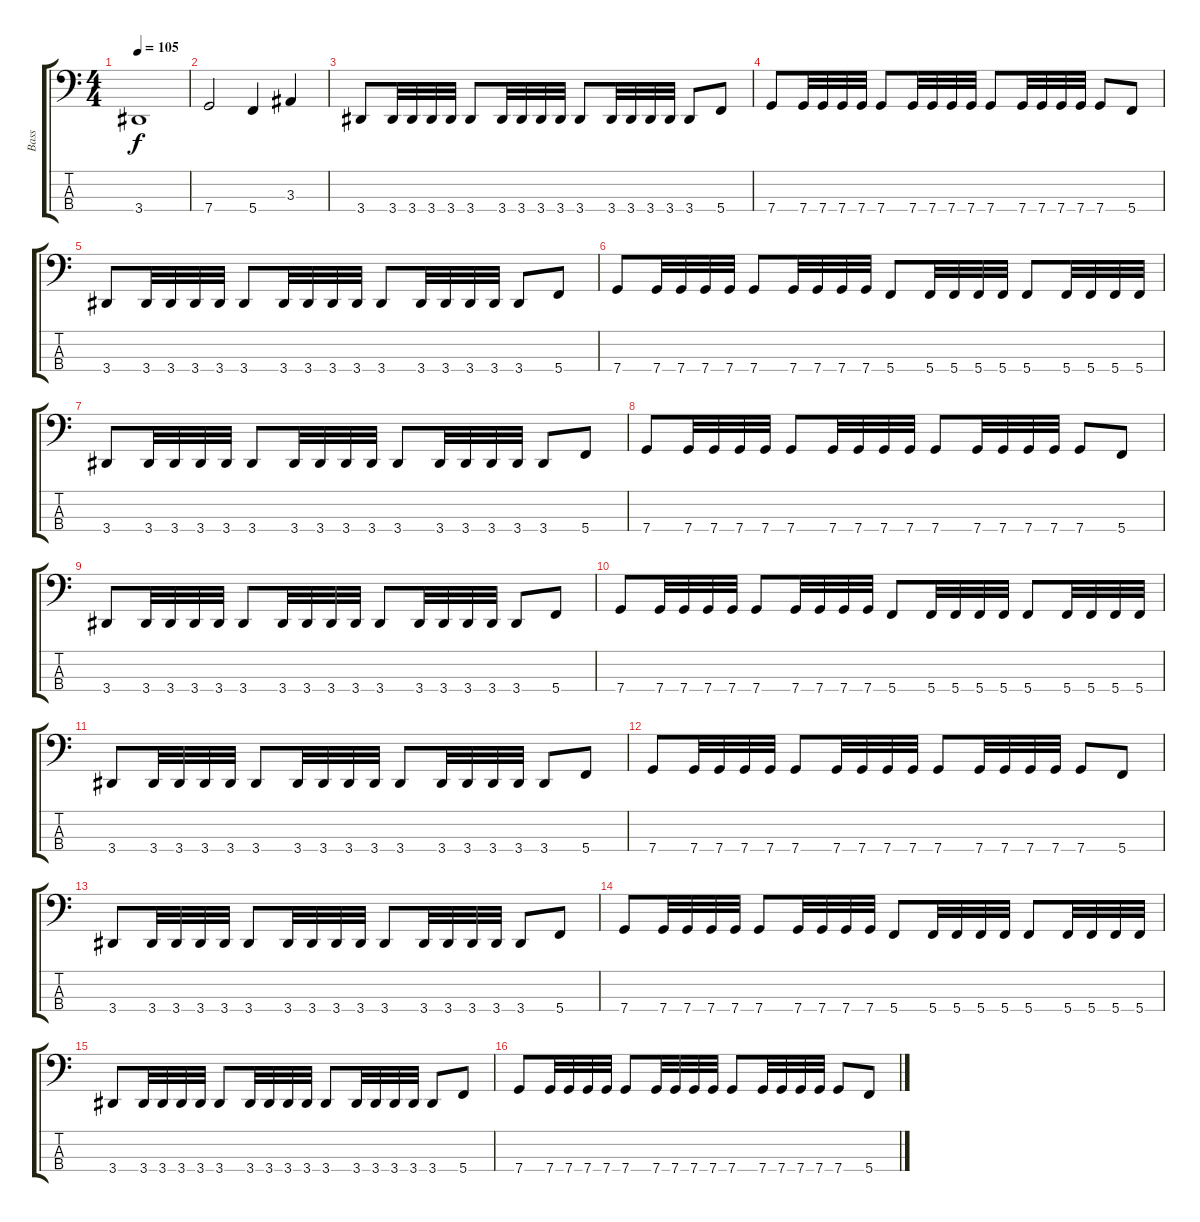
\track ("Bass" "Bass") {instrument electricbassfinger}
\staff {score tabs}
\tuning (F2 C2 G1 C1) {hide}
\ts (4 4)
\tempo 105
\clef f4
\ks c
3.4.1{dy f} |
7.4.2 5.4.4 3.3.4 |
3.4.8 3.4.32 3.4.32 3.4.32 3.4.32 3.4.8 3.4.32 3.4.32 3.4.32 3.4.32 3.4.8 3.4.32 3.4.32 3.4.32 3.4.32 3.4.8 5.4.8 |
7.4.8 7.4.32 7.4.32 7.4.32 7.4.32 7.4.8 7.4.32 7.4.32 7.4.32 7.4.32 7.4.8 7.4.32 7.4.32 7.4.32 7.4.32 7.4.8 5.4.8 |
3.4.8 3.4.32 3.4.32 3.4.32 3.4.32 3.4.8 3.4.32 3.4.32 3.4.32 3.4.32 3.4.8 3.4.32 3.4.32 3.4.32 3.4.32 3.4.8 5.4.8 |
7.4.8 7.4.32 7.4.32 7.4.32 7.4.32 7.4.8 7.4.32 7.4.32 7.4.32 7.4.32 5.4.8 5.4.32 5.4.32 5.4.32 5.4.32 5.4.8 5.4.32 5.4.32 5.4.32 5.4.32 |
3.4.8 3.4.32 3.4.32 3.4.32 3.4.32 3.4.8 3.4.32 3.4.32 3.4.32 3.4.32 3.4.8 3.4.32 3.4.32 3.4.32 3.4.32 3.4.8 5.4.8 |
7.4.8 7.4.32 7.4.32 7.4.32 7.4.32 7.4.8 7.4.32 7.4.32 7.4.32 7.4.32 7.4.8 7.4.32 7.4.32 7.4.32 7.4.32 7.4.8 5.4.8 |
3.4.8 3.4.32 3.4.32 3.4.32 3.4.32 3.4.8 3.4.32 3.4.32 3.4.32 3.4.32 3.4.8 3.4.32 3.4.32 3.4.32 3.4.32 3.4.8 5.4.8 |
7.4.8 7.4.32 7.4.32 7.4.32 7.4.32 7.4.8 7.4.32 7.4.32 7.4.32 7.4.32 5.4.8 5.4.32 5.4.32 5.4.32 5.4.32 5.4.8 5.4.32 5.4.32 5.4.32 5.4.32 |
3.4.8 3.4.32 3.4.32 3.4.32 3.4.32 3.4.8 3.4.32 3.4.32 3.4.32 3.4.32 3.4.8 3.4.32 3.4.32 3.4.32 3.4.32 3.4.8 5.4.8 |
7.4.8 7.4.32 7.4.32 7.4.32 7.4.32 7.4.8 7.4.32 7.4.32 7.4.32 7.4.32 7.4.8 7.4.32 7.4.32 7.4.32 7.4.32 7.4.8 5.4.8 |
3.4.8 3.4.32 3.4.32 3.4.32 3.4.32 3.4.8 3.4.32 3.4.32 3.4.32 3.4.32 3.4.8 3.4.32 3.4.32 3.4.32 3.4.32 3.4.8 5.4.8 |
7.4.8 7.4.32 7.4.32 7.4.32 7.4.32 7.4.8 7.4.32 7.4.32 7.4.32 7.4.32 5.4.8 5.4.32 5.4.32 5.4.32 5.4.32 5.4.8 5.4.32 5.4.32 5.4.32 5.4.32 |
3.4.8 3.4.32 3.4.32 3.4.32 3.4.32 3.4.8 3.4.32 3.4.32 3.4.32 3.4.32 3.4.8 3.4.32 3.4.32 3.4.32 3.4.32 3.4.8 5.4.8 |
7.4.8 7.4.32 7.4.32 7.4.32 7.4.32 7.4.8 7.4.32 7.4.32 7.4.32 7.4.32 7.4.8 7.4.32 7.4.32 7.4.32 7.4.32 7.4.8 5.4.8
